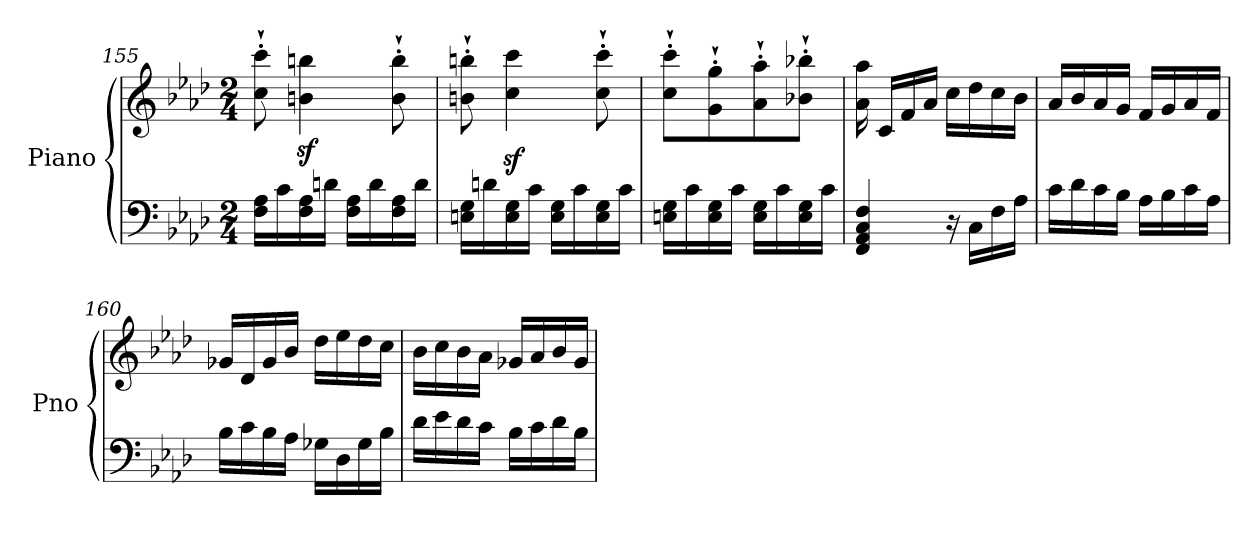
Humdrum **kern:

**kern	**kern	**dynam
*part1	*part1	*part1
*staff2	*staff1	*staff1/2
*I"Piano	*	*
*I'Pno	*	*
*clefF4	*clefG2	*
*k[b-e-a-d-]	*k[b-e-a-d-]	*
*M2/4	*M2/4	*
=155	=155	=155
16F\ 16A-\LL	8cc\`' 8ccc\`'	.
16c\	.	.
16F\ 16A-\	4bn\z< 4bbn\z<	.
16dn\JJ	.	.
16F\ 16A-\LL	.	.
16d\	.	.
16F\ 16A-\	8b\`' 8bb\`'	.
16d\JJ	.	.
=156	=156	=156
16En\ 16G\LL	8bn\`' 8bbn\`'	.
16dn\	.	.
16E\ 16G\	4cc\z< 4ccc\z<	.
16c\JJ	.	.
16E\ 16G\LL	.	.
16c\	.	.
16E\ 16G\	8cc\`' 8ccc\`'	.
16c\JJ	.	.
=157	=157	=157
16En\ 16G\LL	8cc\`' 8ccc\`'L	.
16c\	.	.
16E\ 16G\	8g\`' 8gg\`'	.
16c\JJ	.	.
16E\ 16G\LL	8a-\`' 8aa-\`'	.
16c\	.	.
16E\ 16G\	8b-X\`' 8bb-X\`'J	.
16c\JJ	.	.
!!LO:LB:g=z
=158	=158	=158
!	!	!LO:DY:b
4FF/ 4AA-/ 4C/ 4F/	16a-\ 16aa-\	other-dynamics
.	16c/LL	.
.	16f/	.
.	16a-/JJ	.
16r	16cc\LL	.
16C\LL	16dd-\	.
16F\	16cc\	.
16A-\JJ	16b-\JJ	.
=159	=159	=159
16c\LL	16a-/LL	.
16d-\	16b-/	.
16c\	16a-/	.
16B-\JJ	16g/JJ	.
16A-\LL	16f/LL	.
16B-\	16g/	.
16c\	16a-/	.
16A-\JJ	16f/JJ	.
=160	=160	=160
16B-\LL	16g-X/LL	.
16c\	16d-/	.
16B-\	16g-/	.
16A-\JJ	16b-/JJ	.
16G-X\LL	16dd-\LL	.
16D-\	16ee-\	.
16G-\	16dd-\	.
16B-\JJ	16cc\JJ	.
=161	=161	=161
16d-\LL	16b-\LL	.
16e-\	16cc\	.
16d-\	16b-\	.
16c\JJ	16a-\JJ	.
16B-\LL	16g-X/LL	.
16c\	16a-/	.
16d-\	16b-/	.
16B-\JJ	16g-/JJ	.
=	=	=
*-	*-	*-
